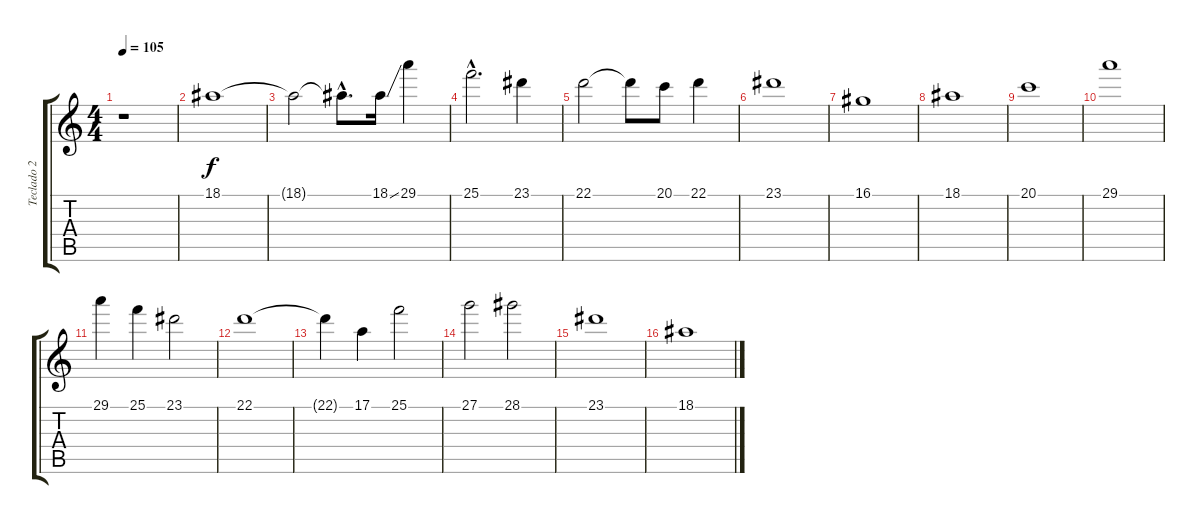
\track ("Teclado 2" "Teclado 2") {instrument whistle}
\staff {score tabs}
\tuning (E4 B3 G3 D3 A2 E2) {hide}
\ts (4 4)
\tempo 105
\clef g2
\ks c
r.1{dy f} |
18.1.1 |
18.1{t}.2 18.1{hac t}.8{d} 18.1{ss}.16 29.1.4{volume 6} |
25.1{hac}.2{d} 23.1.4 |
22.1.2 22.1{t}.8 20.1.8 22.1.4 |
23.1.1 |
16.1.1{volume 3} |
18.1.1{volume 6} |
20.1.1 |
29.1.1{volume 3} |
29.1.4 25.1.4 23.1.2 |
22.1.1 |
22.1{t}.4 17.1.4 25.1.2 |
27.1.2 28.1.2 |
23.1.1 |
18.1.1
